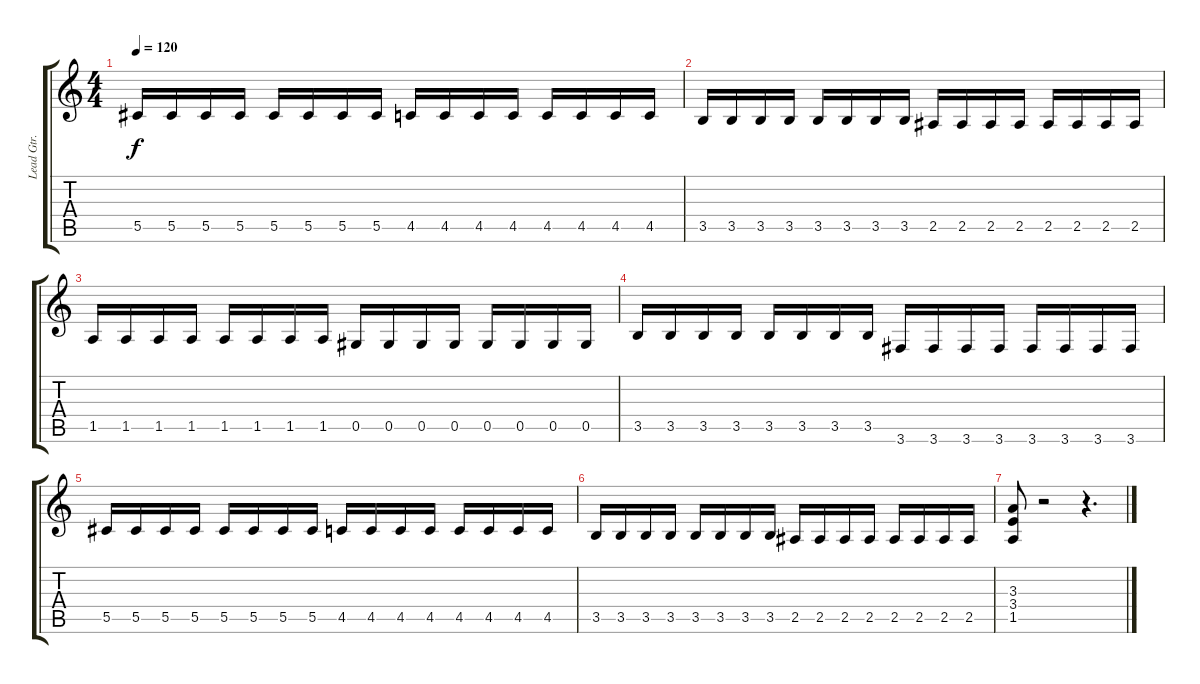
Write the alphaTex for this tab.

\track ("Lead Gtr." "Lead Gtr.") {instrument overdrivenguitar}
\staff {score tabs}
\tuning (Eb4 Bb3 Gb3 Db3 Ab2 Eb2) {hide}
\ts (4 4)
\tempo 120
\clef g2
\ks c
5.5.16{dy f} 5.5.16 5.5.16 5.5.16 5.5.16 5.5.16 5.5.16 5.5.16 4.5.16 4.5.16 4.5.16 4.5.16 4.5.16 4.5.16 4.5.16 4.5.16 |
3.5.16 3.5.16 3.5.16 3.5.16 3.5.16 3.5.16 3.5.16 3.5.16 2.5.16 2.5.16 2.5.16 2.5.16 2.5.16 2.5.16 2.5.16 2.5.16 |
1.5.16 1.5.16 1.5.16 1.5.16 1.5.16 1.5.16 1.5.16 1.5.16 0.5.16 0.5.16 0.5.16 0.5.16 0.5.16 0.5.16 0.5.16 0.5.16 |
3.5.16 3.5.16 3.5.16 3.5.16 3.5.16 3.5.16 3.5.16 3.5.16 3.6.16 3.6.16 3.6.16 3.6.16 3.6.16 3.6.16 3.6.16 3.6.16 |
5.5.16 5.5.16 5.5.16 5.5.16 5.5.16 5.5.16 5.5.16 5.5.16 4.5.16 4.5.16 4.5.16 4.5.16 4.5.16 4.5.16 4.5.16 4.5.16 |
3.5.16 3.5.16 3.5.16 3.5.16 3.5.16 3.5.16 3.5.16 3.5.16 2.5.16 2.5.16 2.5.16 2.5.16 2.5.16 2.5.16 2.5.16 2.5.16 |
(3.3 3.4 1.5).8 r.2 r.4{d}
